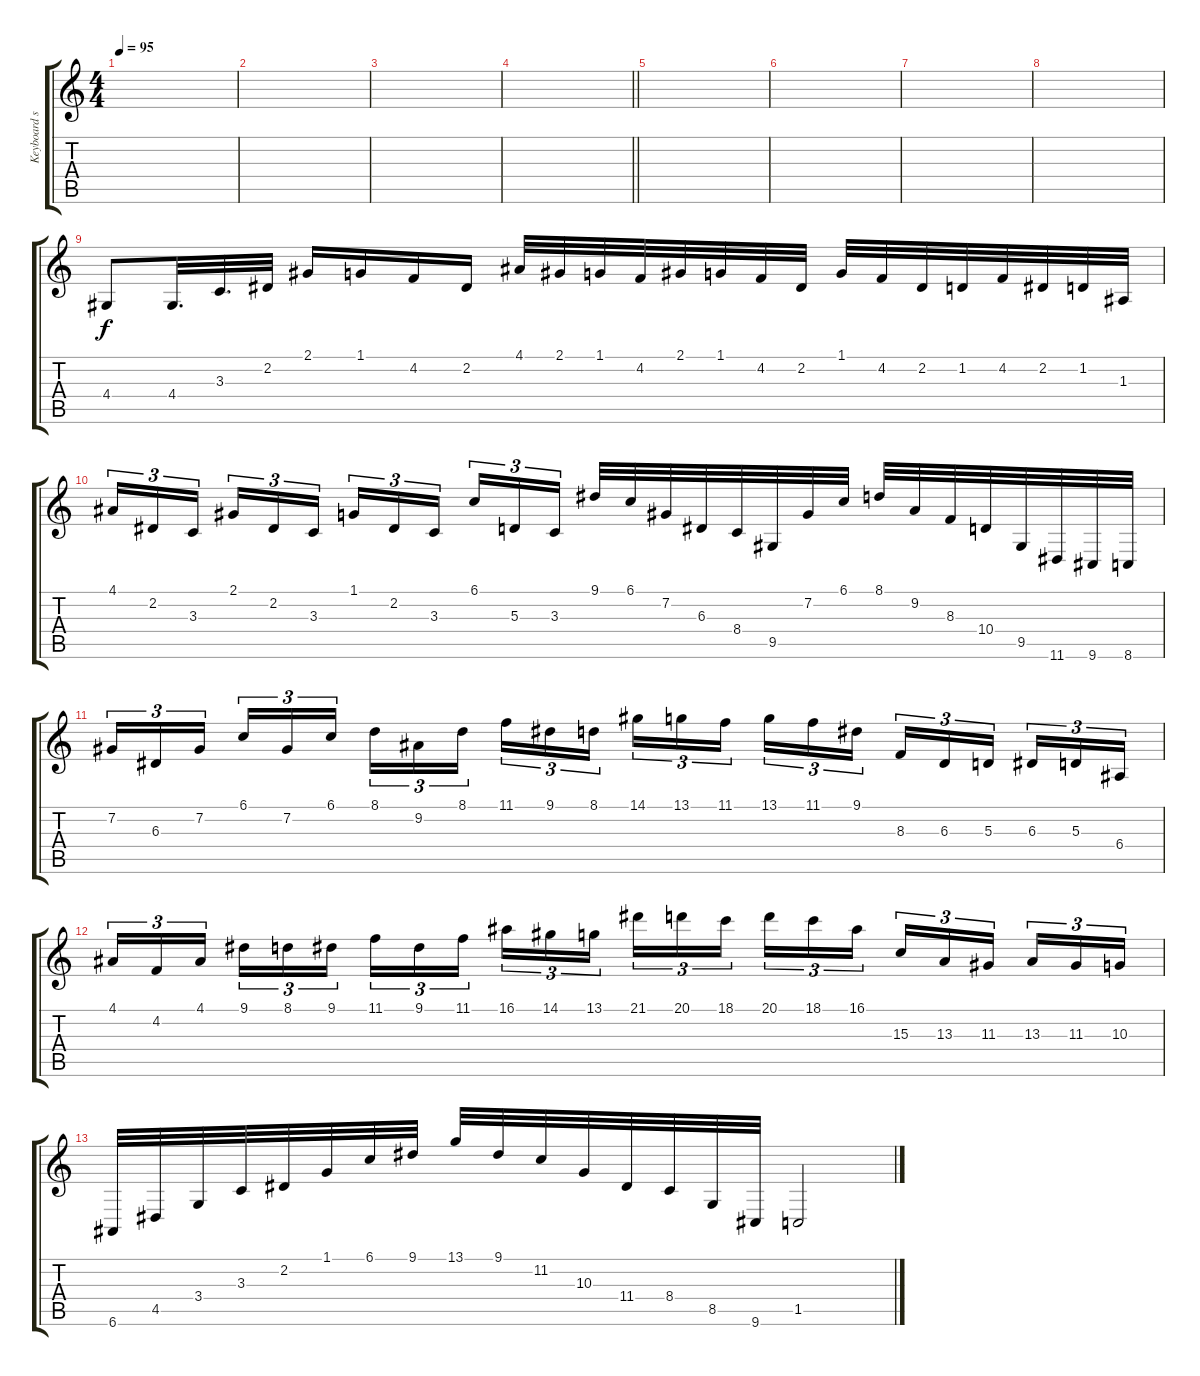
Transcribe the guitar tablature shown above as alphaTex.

\track ("Keyboard solo" "Keyboard s") {instrument lead2sawtooth}
\staff {score tabs}
\tuning (Gb4 Db4 A3 E3 B2 E2) {hide}
\ts (4 4)
\tempo 95
\clef g2
\ks c
|
|
|
\barLineRight lightlight
|
|
|
|
|
4.4.8 4.4.32{d} 3.3.32{d} 2.2.32 2.1.16 1.1.16 4.2.16 2.2.16 4.1.32 2.1.32 1.1.32 4.2.32 2.1.32 1.1.32 4.2.32 2.2.32 1.1.32 4.2.32 2.2.32 1.2.32 4.2.32 2.2.32 1.2.32 1.3.32 |
4.1.16{tu (3 2)} 2.2.16{tu (3 2)} 3.3.16{tu (3 2) beam splitsecondary} 2.1.16{tu (3 2)} 2.2.16{tu (3 2)} 3.3.16{tu (3 2)} 1.1.16{tu (3 2)} 2.2.16{tu (3 2)} 3.3.16{tu (3 2) beam splitsecondary} 6.1.16{tu (3 2)} 5.3.16{tu (3 2)} 3.3.16{tu (3 2)} 9.1.32 6.1.32 7.2.32 6.3.32 8.4.32 9.5.32 7.2.32 6.1.32 8.1.32 9.2.32 8.3.32 10.4.32 9.5.32 11.6.32 9.6.32 8.6.32 |
7.2.16{tu (3 2)} 6.3.16{tu (3 2)} 7.2.16{tu (3 2) beam splitsecondary} 6.1.16{tu (3 2)} 7.2.16{tu (3 2)} 6.1.16{tu (3 2)} 8.1.16{tu (3 2)} 9.2.16{tu (3 2)} 8.1.16{tu (3 2) beam splitsecondary} 11.1.16{tu (3 2)} 9.1.16{tu (3 2)} 8.1.16{tu (3 2)} 14.1.16{tu (3 2)} 13.1.16{tu (3 2)} 11.1.16{tu (3 2) beam splitsecondary} 13.1.16{tu (3 2)} 11.1.16{tu (3 2)} 9.1.16{tu (3 2)} 8.3.16{tu (3 2)} 6.3.16{tu (3 2)} 5.3.16{tu (3 2) beam splitsecondary} 6.3.16{tu (3 2)} 5.3.16{tu (3 2)} 6.4.16{tu (3 2)} |
4.1.16{tu (3 2)} 4.2.16{tu (3 2)} 4.1.16{tu (3 2) beam splitsecondary} 9.1.16{tu (3 2)} 8.1.16{tu (3 2)} 9.1.16{tu (3 2)} 11.1.16{tu (3 2)} 9.1.16{tu (3 2)} 11.1.16{tu (3 2) beam splitsecondary} 16.1.16{tu (3 2)} 14.1.16{tu (3 2)} 13.1.16{tu (3 2)} 21.1.16{tu (3 2)} 20.1.16{tu (3 2)} 18.1.16{tu (3 2) beam splitsecondary} 20.1.16{tu (3 2)} 18.1.16{tu (3 2)} 16.1.16{tu (3 2)} 15.3.16{tu (3 2)} 13.3.16{tu (3 2)} 11.3.16{tu (3 2) beam splitsecondary} 13.3.16{tu (3 2)} 11.3.16{tu (3 2)} 10.3.16{tu (3 2)} |
6.6.32 4.5.32 3.4.32 3.3.32 2.2.32 1.1.32 6.1.32 9.1.32 13.1.32 9.1.32 11.2.32 10.3.32 11.4.32 8.4.32 8.5.32 9.6.32 1.5.2
